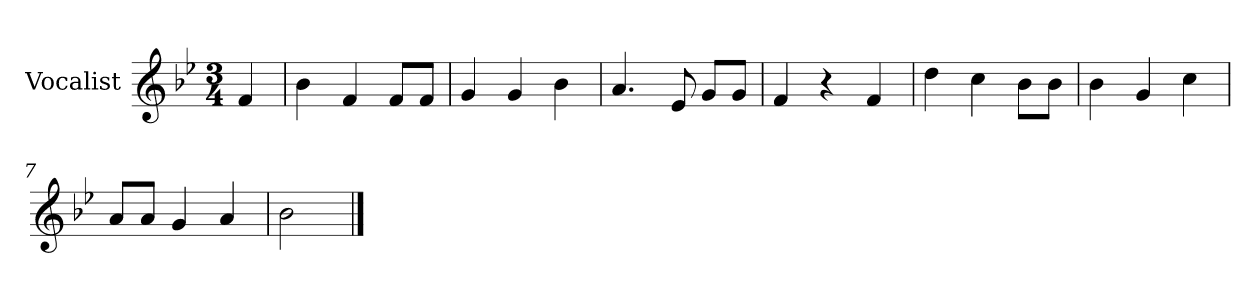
**kern
*part1
*staff1
*I"Vocalist
*k[b-e-]
*B-:
*M3/4
=
4f
=1
4b-
4f
8fL
8fJ
=2
4g
4g
4b-
=3
4.a
8e-
8gL
8gJ
=4
4f
4r
4f
=5
4dd
4cc
8b-L
8b-J
=6
4b-
4g
4cc
=7
8aL
8aJ
4g
4a
=8
2b-
==
*-
